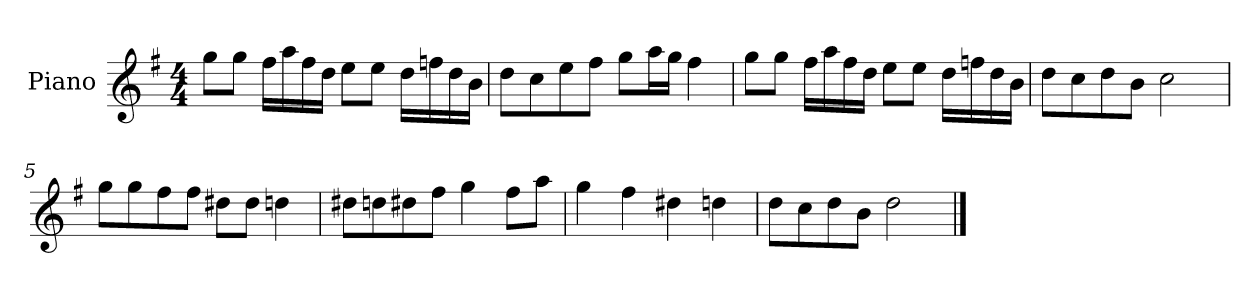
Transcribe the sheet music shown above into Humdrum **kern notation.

**kern
*part1
*staff1
*I"Piano
*I'P-no
*clefG2
*k[f#]
*M4/4
*MM90
=1
8gg\L
8gg\J
16ff#\LL
16aa\
16ff#\
16dd\JJ
8ee\L
8ee\J
16dd\LL
16ffn\
16dd\
16b\JJ
=2
8dd\L
8cc\
8ee\
8ff#\J
8gg\L
16aa\L
16gg\JJ
4ff#\
=3
8gg\L
8gg\J
16ff#\LL
16aa\
16ff#\
16dd\JJ
8ee\L
8ee\J
16dd\LL
16ffn\
16dd\
16b\JJ
=4
8dd\L
8cc\
8dd\
8b\J
2cc\
!!LO:LB:g=z
=5
8gg\L
8gg\
8ff#\
8ff#\J
8dd#X\L
8dd#\J
4ddn\
=6
8dd#X\L
8ddn\
8dd#X\
8ff#\J
4gg\
8ff#\L
8aa\J
=7
4gg\
4ff#\
4dd#X\
4ddn\
=8
8dd\L
8cc\
8dd\
8b\J
2dd\
==
*-
